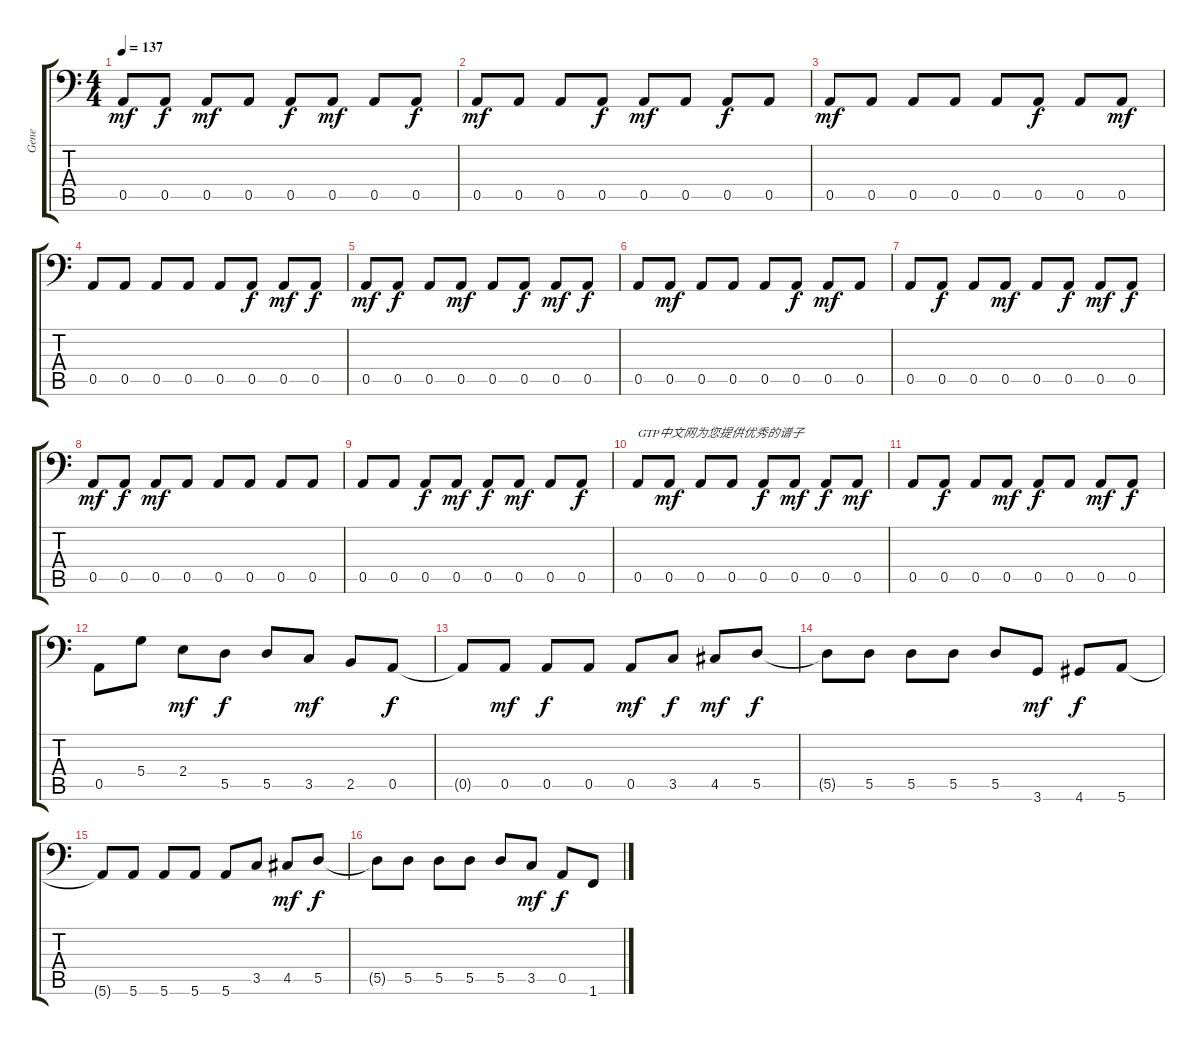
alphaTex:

\track ("Gene" "Gene") {instrument electricbasspick}
\staff {score tabs}
\tuning (E3 B2 G2 D2 A1 E1) {hide}
\ts (4 4)
\tempo 137
\clef f4
\ks c
0.5.8{dy mf instrument electricbasspick} 0.5.8{dy f} 0.5.8{dy mf} 0.5.8 0.5.8{dy f} 0.5.8{dy mf} 0.5.8 0.5.8{dy f} |
0.5.8{dy mf} 0.5.8 0.5.8 0.5.8{dy f} 0.5.8{dy mf} 0.5.8 0.5.8{dy f} 0.5.8 |
0.5.8{dy mf} 0.5.8 0.5.8 0.5.8 0.5.8 0.5.8{dy f} 0.5.8 0.5.8{dy mf} |
0.5.8 0.5.8 0.5.8 0.5.8 0.5.8 0.5.8{dy f} 0.5.8{dy mf} 0.5.8{dy f} |
0.5.8{dy mf} 0.5.8{dy f} 0.5.8 0.5.8{dy mf} 0.5.8 0.5.8{dy f} 0.5.8{dy mf} 0.5.8{dy f} |
0.5.8 0.5.8{dy mf} 0.5.8 0.5.8 0.5.8 0.5.8{dy f} 0.5.8{dy mf} 0.5.8 |
0.5.8 0.5.8{dy f} 0.5.8 0.5.8{dy mf} 0.5.8 0.5.8{dy f} 0.5.8{dy mf} 0.5.8{dy f} |
0.5.8{dy mf} 0.5.8{dy f} 0.5.8{dy mf} 0.5.8 0.5.8 0.5.8 0.5.8 0.5.8 |
0.5.8 0.5.8 0.5.8{dy f} 0.5.8{dy mf} 0.5.8{dy f} 0.5.8{dy mf} 0.5.8 0.5.8{dy f} |
0.5.8{txt "GTP中文网为您提供优秀的谱子"} 0.5.8{dy mf} 0.5.8 0.5.8 0.5.8{dy f} 0.5.8{dy mf} 0.5.8{dy f} 0.5.8{dy mf} |
0.5.8 0.5.8{dy f} 0.5.8 0.5.8{dy mf} 0.5.8{dy f} 0.5.8 0.5.8{dy mf} 0.5.8{dy f} |
0.5.8 5.4.8 2.4.8{dy mf} 5.5.8{dy f} 5.5.8 3.5.8{dy mf} 2.5.8 0.5.8{dy f} |
0.5{t}.8 0.5.8{dy mf} 0.5.8{dy f} 0.5.8 0.5.8{dy mf} 3.5.8{dy f} 4.5.8{dy mf} 5.5.8{dy f} |
5.5{t}.8 5.5.8 5.5.8 5.5.8 5.5.8 3.6.8{dy mf} 4.6.8{dy f} 5.6.8 |
5.6{t}.8 5.6.8 5.6.8 5.6.8 5.6.8 3.5.8 4.5.8{dy mf} 5.5.8{dy f} |
5.5{t}.8 5.5.8 5.5.8 5.5.8 5.5.8 3.5.8{dy mf} 0.5.8{dy f} 1.6.8
